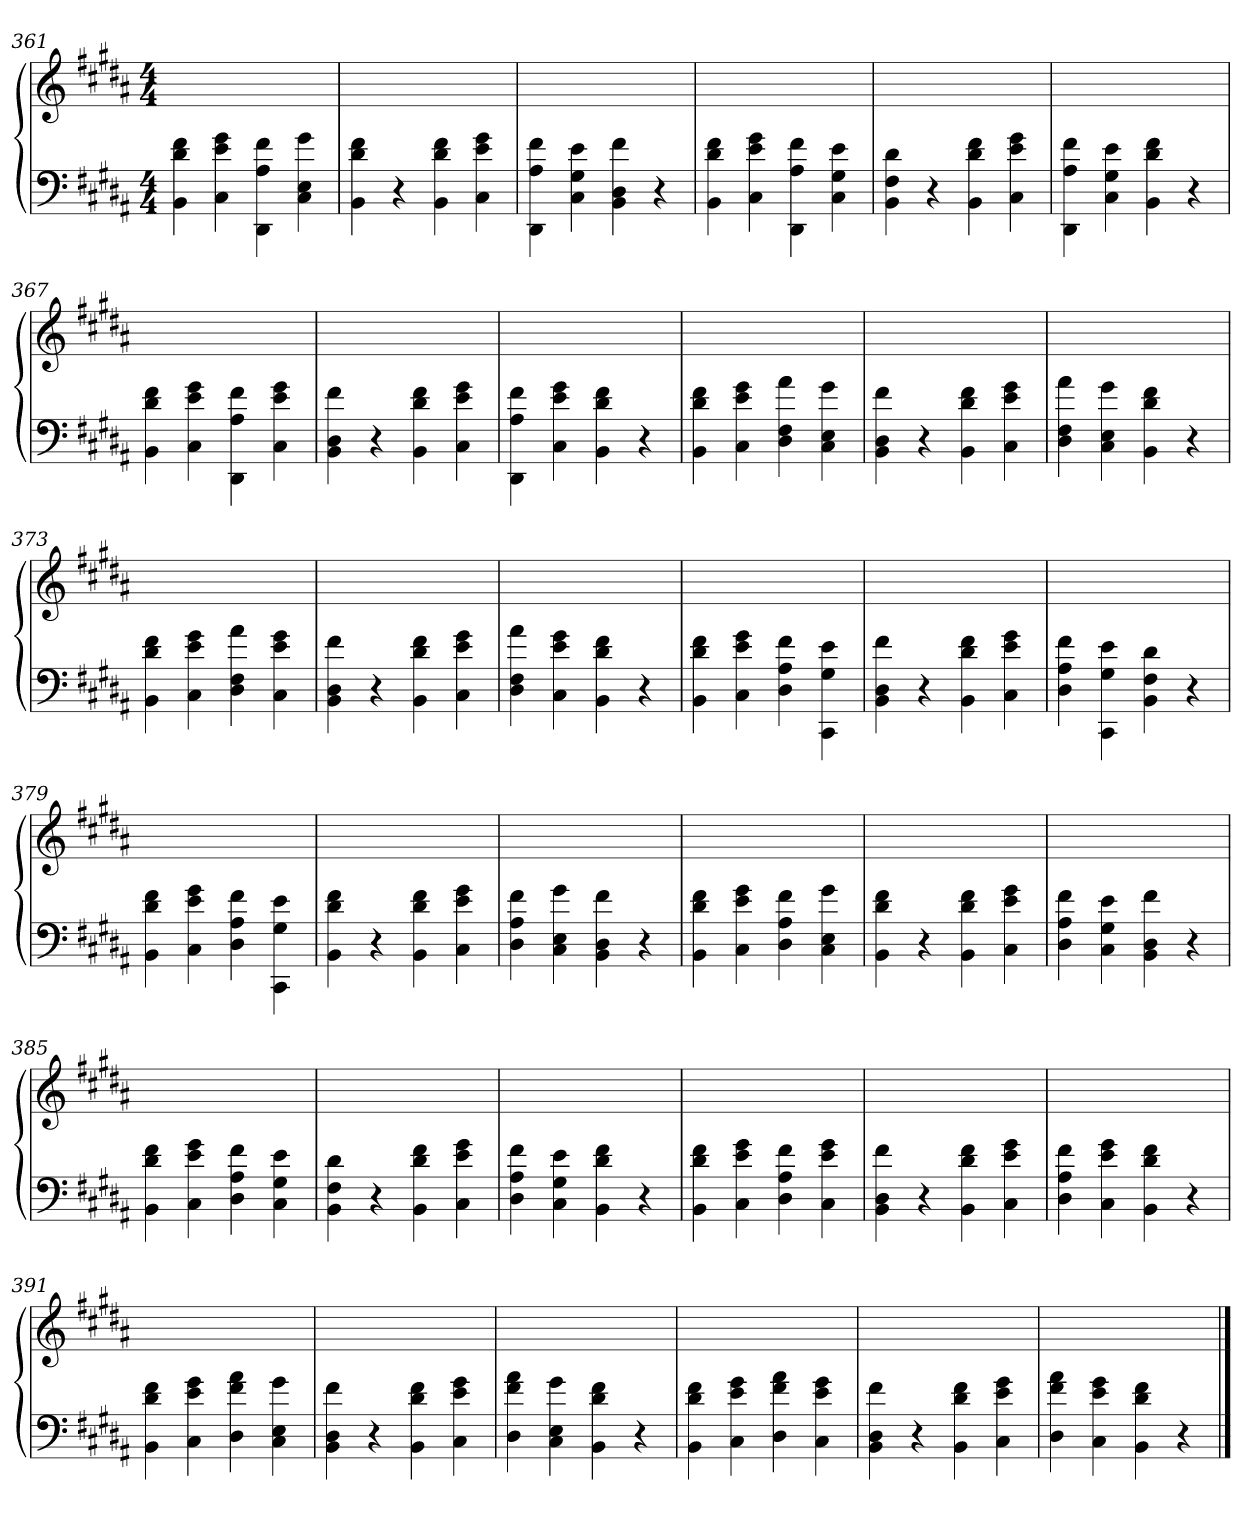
**kern	**kern
*part2	*part1
*staff2	*staff1
*clefF4	*clefG2
*k[f#c#g#d#a#]	*k[f#c#g#d#a#]
*B:	*B:
*M4/4	*M4/4
=361	=361
4BB 4d# 4f#	1ryy
4C# 4e 4g#	.
4DD# 4A# 4f#	.
4C# 4E 4g#	.
=362	=362
4BB 4d# 4f#	1ryy
4r	.
4BB 4d# 4f#	.
4C# 4e 4g#	.
=363	=363
4DD# 4A# 4f#	1ryy
4C# 4G# 4e	.
4BB 4D# 4f#	.
4r	.
=364	=364
4BB 4d# 4f#	1ryy
4C# 4e 4g#	.
4DD# 4A# 4f#	.
4C# 4G# 4e	.
=365	=365
4BB 4F# 4d#	1ryy
4r	.
4BB 4d# 4f#	.
4C# 4e 4g#	.
=366	=366
4DD# 4A# 4f#	1ryy
4C# 4G# 4e	.
4BB 4d# 4f#	.
4r	.
=367	=367
4BB 4d# 4f#	1ryy
4C# 4e 4g#	.
4DD# 4A# 4f#	.
4C# 4e 4g#	.
=368	=368
4BB 4D# 4f#	1ryy
4r	.
4BB 4d# 4f#	.
4C# 4e 4g#	.
=369	=369
4DD# 4A# 4f#	1ryy
4C# 4e 4g#	.
4BB 4d# 4f#	.
4r	.
=370	=370
4BB 4d# 4f#	1ryy
4C# 4e 4g#	.
4D# 4F# 4a#	.
4C# 4E 4g#	.
=371	=371
4BB 4D# 4f#	1ryy
4r	.
4BB 4d# 4f#	.
4C# 4e 4g#	.
=372	=372
4D# 4F# 4a#	1ryy
4C# 4E 4g#	.
4BB 4d# 4f#	.
4r	.
=373	=373
4BB 4d# 4f#	1ryy
4C# 4e 4g#	.
4D# 4F# 4a#	.
4C# 4e 4g#	.
=374	=374
4BB 4D# 4f#	1ryy
4r	.
4BB 4d# 4f#	.
4C# 4e 4g#	.
=375	=375
4D# 4F# 4a#	1ryy
4C# 4e 4g#	.
4BB 4d# 4f#	.
4r	.
=376	=376
4BB 4d# 4f#	1ryy
4C# 4e 4g#	.
4D# 4A# 4f#	.
4CC# 4G# 4e	.
=377	=377
4BB 4D# 4f#	1ryy
4r	.
4BB 4d# 4f#	.
4C# 4e 4g#	.
=378	=378
4D# 4A# 4f#	1ryy
4CC# 4G# 4e	.
4BB 4F# 4d#	.
4r	.
=379	=379
4BB 4d# 4f#	1ryy
4C# 4e 4g#	.
4D# 4A# 4f#	.
4CC# 4G# 4e	.
=380	=380
4BB 4d# 4f#	1ryy
4r	.
4BB 4d# 4f#	.
4C# 4e 4g#	.
=381	=381
4D# 4A# 4f#	1ryy
4C# 4E 4g#	.
4BB 4D# 4f#	.
4r	.
=382	=382
4BB 4d# 4f#	1ryy
4C# 4e 4g#	.
4D# 4A# 4f#	.
4C# 4E 4g#	.
=383	=383
4BB 4d# 4f#	1ryy
4r	.
4BB 4d# 4f#	.
4C# 4e 4g#	.
=384	=384
4D# 4A# 4f#	1ryy
4C# 4G# 4e	.
4BB 4D# 4f#	.
4r	.
=385	=385
4BB 4d# 4f#	1ryy
4C# 4e 4g#	.
4D# 4A# 4f#	.
4C# 4G# 4e	.
=386	=386
4BB 4F# 4d#	1ryy
4r	.
4BB 4d# 4f#	.
4C# 4e 4g#	.
=387	=387
4D# 4A# 4f#	1ryy
4C# 4G# 4e	.
4BB 4d# 4f#	.
4r	.
=388	=388
4BB 4d# 4f#	1ryy
4C# 4e 4g#	.
4D# 4A# 4f#	.
4C# 4e 4g#	.
=389	=389
4BB 4D# 4f#	1ryy
4r	.
4BB 4d# 4f#	.
4C# 4e 4g#	.
=390	=390
4D# 4A# 4f#	1ryy
4C# 4e 4g#	.
4BB 4d# 4f#	.
4r	.
=391	=391
4BB 4d# 4f#	1ryy
4C# 4e 4g#	.
4D# 4f# 4a#	.
4C# 4E 4g#	.
=392	=392
4BB 4D# 4f#	1ryy
4r	.
4BB 4d# 4f#	.
4C# 4e 4g#	.
=393	=393
4D# 4f# 4a#	1ryy
4C# 4E 4g#	.
4BB 4d# 4f#	.
4r	.
=394	=394
4BB 4d# 4f#	1ryy
4C# 4e 4g#	.
4D# 4f# 4a#	.
4C# 4e 4g#	.
=395	=395
4BB 4D# 4f#	1ryy
4r	.
4BB 4d# 4f#	.
4C# 4e 4g#	.
=396	=396
4D# 4f# 4a#	1ryy
4C# 4e 4g#	.
4BB 4d# 4f#	.
4r	.
==	==
*-	*-
